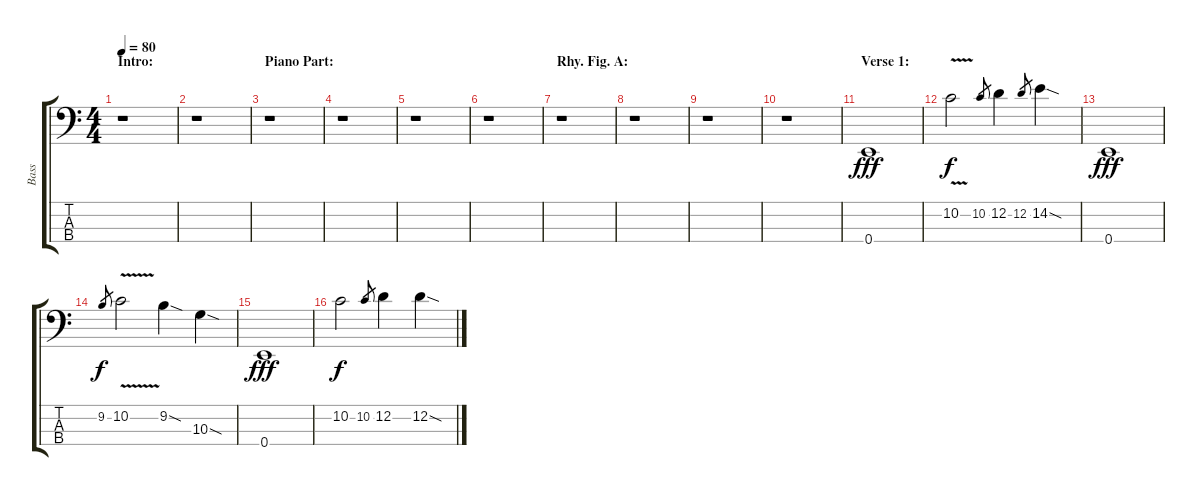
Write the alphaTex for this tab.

\track ("Bass" "Bass") {instrument fretlessbass}
\staff {score tabs}
\tuning (G2 D2 A1 E1) {hide}
\ts (4 4)
\section ("" "Intro:")
\tempo 80
\clef f4
\ks c
r.1{dy fff instrument fretlessbass} |
r.1 |
\section ("" "Piano Part:")
r.1 |
r.1 |
r.1 |
r.1 |
\section ("" "Rhy. Fig. A:")
r.1 |
r.1 |
r.1 |
r.1 |
\section ("" "Verse 1:")
0.4.1 |
10.2{v}.2{dy f} 10.2.8{gr} 12.2.4 12.2.8{gr} 14.2{sod}.4 |
0.4.1{dy fff} |
9.2.8{gr dy f} 10.2{v}.2 9.2{sod}.4 10.3{sod}.4 |
0.4.1{dy fff} |
10.2.2{dy f} 10.2.8{gr} 12.2.4 12.2{sod}.4
